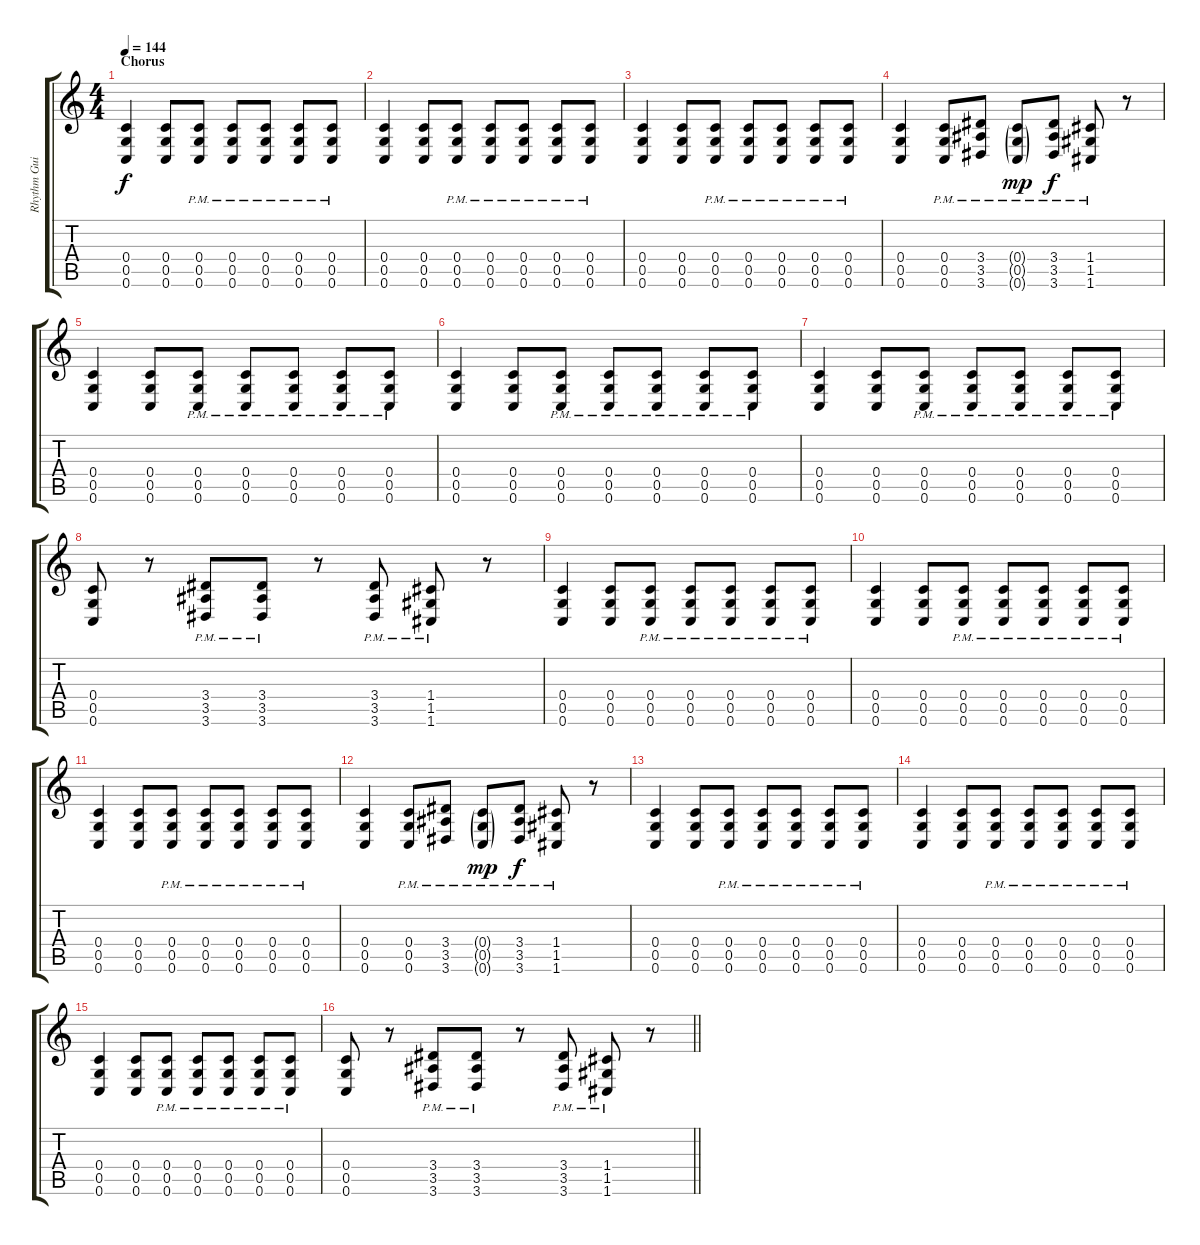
\track ("Rhythm Guitar I" "Rhythm Gui") {instrument distortionguitar}
\staff {score tabs}
\tuning (D4 A3 F3 C3 G2 C2) {hide}
\ts (4 4)
\section ("" "Chorus")
\tempo 144
\clef g2
\ks c
(0.4 0.5 0.6).4{dy f} (0.4 0.5 0.6).8 (0.4{pm} 0.5{pm} 0.6{pm}).8 (0.4{pm} 0.5{pm} 0.6{pm}).8 (0.4{pm} 0.5{pm} 0.6{pm}).8 (0.4{pm} 0.5{pm} 0.6{pm}).8 (0.4{pm} 0.5{pm} 0.6{pm}).8 |
(0.4 0.5 0.6).4 (0.4 0.5 0.6).8 (0.4{pm} 0.5{pm} 0.6{pm}).8 (0.4{pm} 0.5{pm} 0.6{pm}).8 (0.4{pm} 0.5{pm} 0.6{pm}).8 (0.4{pm} 0.5{pm} 0.6{pm}).8 (0.4{pm} 0.5{pm} 0.6{pm}).8 |
(0.4 0.5 0.6).4 (0.4 0.5 0.6).8 (0.4{pm} 0.5{pm} 0.6{pm}).8 (0.4{pm} 0.5{pm} 0.6{pm}).8 (0.4{pm} 0.5{pm} 0.6{pm}).8 (0.4{pm} 0.5{pm} 0.6{pm}).8 (0.4{pm} 0.5{pm} 0.6{pm}).8 |
(0.4 0.5 0.6).4 (0.4{pm} 0.5{pm} 0.6{pm}).8 (3.4{pm} 3.5{pm} 3.6{pm}).8 (0.4{g pm} 0.5{g pm} 0.6{g pm}).8{dy mp} (3.4{pm} 3.5{pm} 3.6{pm}).8{dy f} (1.4{pm} 1.5{pm} 1.6{pm}).8 r.8 |
(0.4 0.5 0.6).4 (0.4 0.5 0.6).8 (0.4{pm} 0.5{pm} 0.6{pm}).8 (0.4{pm} 0.5{pm} 0.6{pm}).8 (0.4{pm} 0.5{pm} 0.6{pm}).8 (0.4{pm} 0.5{pm} 0.6{pm}).8 (0.4{pm} 0.5{pm} 0.6{pm}).8 |
(0.4 0.5 0.6).4 (0.4 0.5 0.6).8 (0.4{pm} 0.5{pm} 0.6{pm}).8 (0.4{pm} 0.5{pm} 0.6{pm}).8 (0.4{pm} 0.5{pm} 0.6{pm}).8 (0.4{pm} 0.5{pm} 0.6{pm}).8 (0.4{pm} 0.5{pm} 0.6{pm}).8 |
(0.4 0.5 0.6).4 (0.4 0.5 0.6).8 (0.4{pm} 0.5{pm} 0.6{pm}).8 (0.4{pm} 0.5{pm} 0.6{pm}).8 (0.4{pm} 0.5{pm} 0.6{pm}).8 (0.4{pm} 0.5{pm} 0.6{pm}).8 (0.4{pm} 0.5{pm} 0.6{pm}).8 |
(0.4 0.5 0.6).8 r.8 (3.4{pm} 3.5{pm} 3.6{pm}).8 (3.4{pm} 3.5{pm} 3.6{pm}).8 r.8 (3.4{pm} 3.5{pm} 3.6{pm}).8 (1.4{pm} 1.5{pm} 1.6{pm}).8 r.8 |
(0.4 0.5 0.6).4 (0.4 0.5 0.6).8 (0.4{pm} 0.5{pm} 0.6{pm}).8 (0.4{pm} 0.5{pm} 0.6{pm}).8 (0.4{pm} 0.5{pm} 0.6{pm}).8 (0.4{pm} 0.5{pm} 0.6{pm}).8 (0.4{pm} 0.5{pm} 0.6{pm}).8 |
(0.4 0.5 0.6).4 (0.4 0.5 0.6).8 (0.4{pm} 0.5{pm} 0.6{pm}).8 (0.4{pm} 0.5{pm} 0.6{pm}).8 (0.4{pm} 0.5{pm} 0.6{pm}).8 (0.4{pm} 0.5{pm} 0.6{pm}).8 (0.4{pm} 0.5{pm} 0.6{pm}).8 |
(0.4 0.5 0.6).4 (0.4 0.5 0.6).8 (0.4{pm} 0.5{pm} 0.6{pm}).8 (0.4{pm} 0.5{pm} 0.6{pm}).8 (0.4{pm} 0.5{pm} 0.6{pm}).8 (0.4{pm} 0.5{pm} 0.6{pm}).8 (0.4{pm} 0.5{pm} 0.6{pm}).8 |
(0.4 0.5 0.6).4 (0.4{pm} 0.5{pm} 0.6{pm}).8 (3.4{pm} 3.5{pm} 3.6{pm}).8 (0.4{g pm} 0.5{g pm} 0.6{g pm}).8{dy mp} (3.4{pm} 3.5{pm} 3.6{pm}).8{dy f} (1.4{pm} 1.5{pm} 1.6{pm}).8 r.8 |
(0.4 0.5 0.6).4 (0.4 0.5 0.6).8 (0.4{pm} 0.5{pm} 0.6{pm}).8 (0.4{pm} 0.5{pm} 0.6{pm}).8 (0.4{pm} 0.5{pm} 0.6{pm}).8 (0.4{pm} 0.5{pm} 0.6{pm}).8 (0.4{pm} 0.5{pm} 0.6{pm}).8 |
(0.4 0.5 0.6).4 (0.4 0.5 0.6).8 (0.4{pm} 0.5{pm} 0.6{pm}).8 (0.4{pm} 0.5{pm} 0.6{pm}).8 (0.4{pm} 0.5{pm} 0.6{pm}).8 (0.4{pm} 0.5{pm} 0.6{pm}).8 (0.4{pm} 0.5{pm} 0.6{pm}).8 |
(0.4 0.5 0.6).4 (0.4 0.5 0.6).8 (0.4{pm} 0.5{pm} 0.6{pm}).8 (0.4{pm} 0.5{pm} 0.6{pm}).8 (0.4{pm} 0.5{pm} 0.6{pm}).8 (0.4{pm} 0.5{pm} 0.6{pm}).8 (0.4{pm} 0.5{pm} 0.6{pm}).8 |
\barLineRight lightlight
(0.4 0.5 0.6).8 r.8 (3.4{pm} 3.5{pm} 3.6{pm}).8 (3.4{pm} 3.5{pm} 3.6{pm}).8 r.8 (3.4{pm} 3.5{pm} 3.6{pm}).8 (1.4{pm} 1.5{pm} 1.6{pm}).8 r.8
